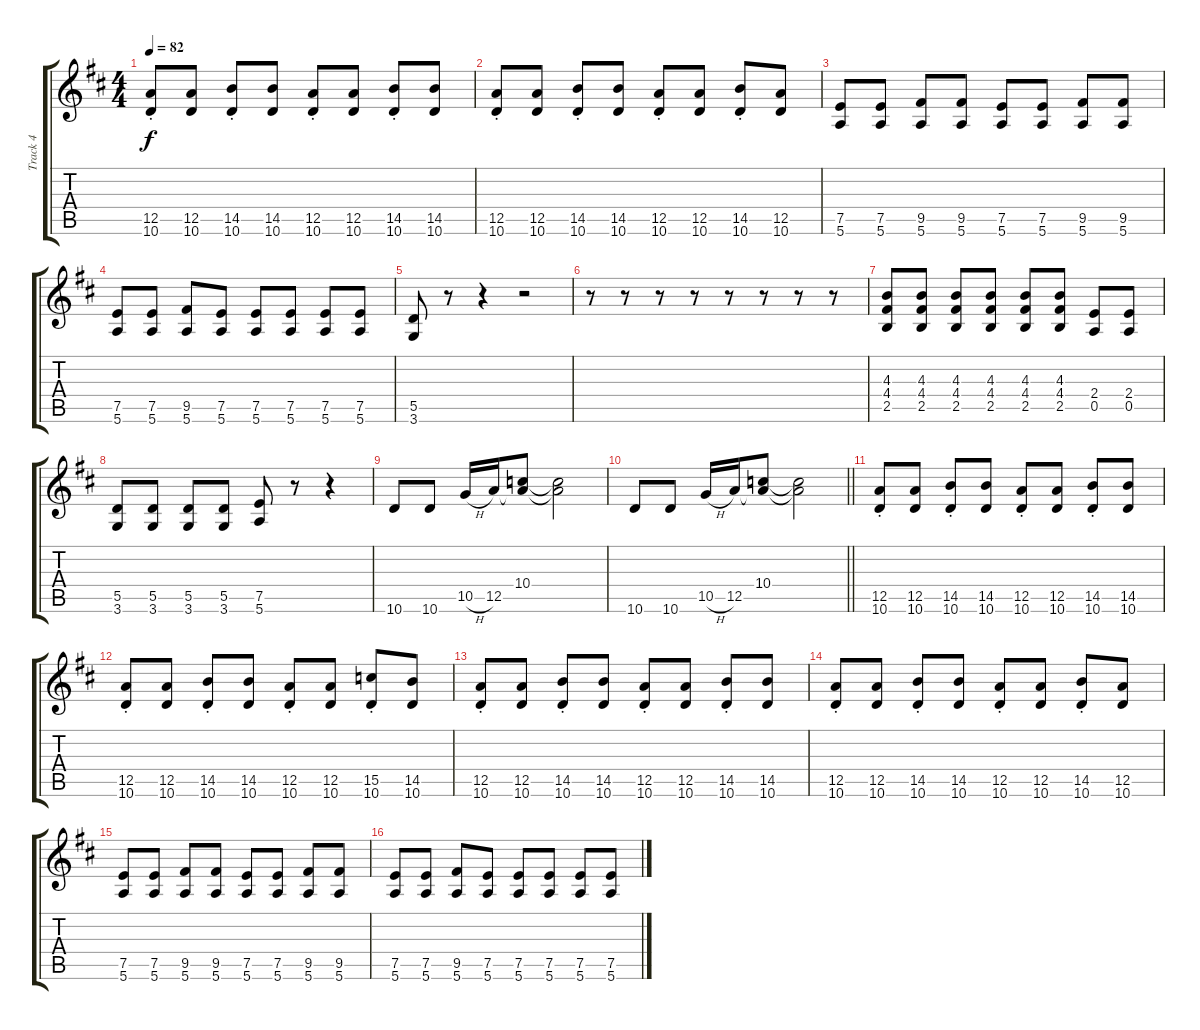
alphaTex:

\track ("Track 4" "Track 4") {instrument electricguitarclean}
\staff {score tabs}
\tuning (E4 B3 G3 D3 A2 E2) {hide}
\ts (4 4)
\tempo 82
\clef g2
\ks d
(12.5{st} 10.6{st}).8{dy f} (12.5 10.6).8 (14.5{st} 10.6{st}).8 (14.5 10.6).8 (12.5{st} 10.6{st}).8 (12.5 10.6).8 (14.5{st} 10.6{st}).8 (14.5 10.6).8 |
(12.5{st} 10.6{st}).8 (12.5 10.6).8 (14.5{st} 10.6{st}).8 (14.5 10.6).8 (12.5{st} 10.6{st}).8 (12.5 10.6).8 (14.5{st} 10.6{st}).8 (12.5 10.6).8 |
(7.5 5.6).8 (7.5 5.6).8 (9.5 5.6).8 (9.5 5.6).8 (7.5 5.6).8 (7.5 5.6).8 (9.5 5.6).8 (9.5 5.6).8 |
(7.5 5.6).8 (7.5 5.6).8 (9.5 5.6).8 (7.5 5.6).8 (7.5 5.6).8 (7.5 5.6).8 (7.5 5.6).8 (7.5 5.6).8 |
(5.5 3.6).8 r.8 r.4 r.2 |
r.8 r.8 r.8 r.8 r.8 r.8 r.8 r.8 |
(4.3 4.4 2.5).8 (4.3 4.4 2.5).8 (4.3 4.4 2.5).8 (4.3 4.4 2.5).8 (4.3 4.4 2.5).8 (4.3 4.4 2.5).8 (2.4 0.5).8 (2.4 0.5).8 |
(5.5 3.6).8 (5.5 3.6).8 (5.5 3.6).8 (5.5 3.6).8 (7.5 5.6).8 r.8 r.4 |
10.6.8 10.6.8 10.5{h}.16 12.5.16 (10.4 12.5{t}).8 (10.4{t} 12.5{t}).2 |
\barLineRight lightlight
10.6.8 10.6.8 10.5{h}.16 12.5.16 (10.4 12.5{t}).8 (10.4{t} 12.5{t}).2 |
(12.5{st} 10.6{st}).8 (12.5 10.6).8 (14.5{st} 10.6{st}).8 (14.5 10.6).8 (12.5{st} 10.6{st}).8 (12.5 10.6).8 (14.5{st} 10.6{st}).8 (14.5 10.6).8 |
(12.5{st} 10.6{st}).8 (12.5 10.6).8 (14.5{st} 10.6{st}).8 (14.5 10.6).8 (12.5{st} 10.6{st}).8 (12.5 10.6).8 (15.5{st} 10.6{st}).8 (14.5 10.6).8 |
(12.5{st} 10.6{st}).8 (12.5 10.6).8 (14.5{st} 10.6{st}).8 (14.5 10.6).8 (12.5{st} 10.6{st}).8 (12.5 10.6).8 (14.5{st} 10.6{st}).8 (14.5 10.6).8 |
(12.5{st} 10.6{st}).8 (12.5 10.6).8 (14.5{st} 10.6{st}).8 (14.5 10.6).8 (12.5{st} 10.6{st}).8 (12.5 10.6).8 (14.5{st} 10.6{st}).8 (12.5 10.6).8 |
(7.5 5.6).8 (7.5 5.6).8 (9.5 5.6).8 (9.5 5.6).8 (7.5 5.6).8 (7.5 5.6).8 (9.5 5.6).8 (9.5 5.6).8 |
(7.5 5.6).8 (7.5 5.6).8 (9.5 5.6).8 (7.5 5.6).8 (7.5 5.6).8 (7.5 5.6).8 (7.5 5.6).8 (7.5 5.6).8
